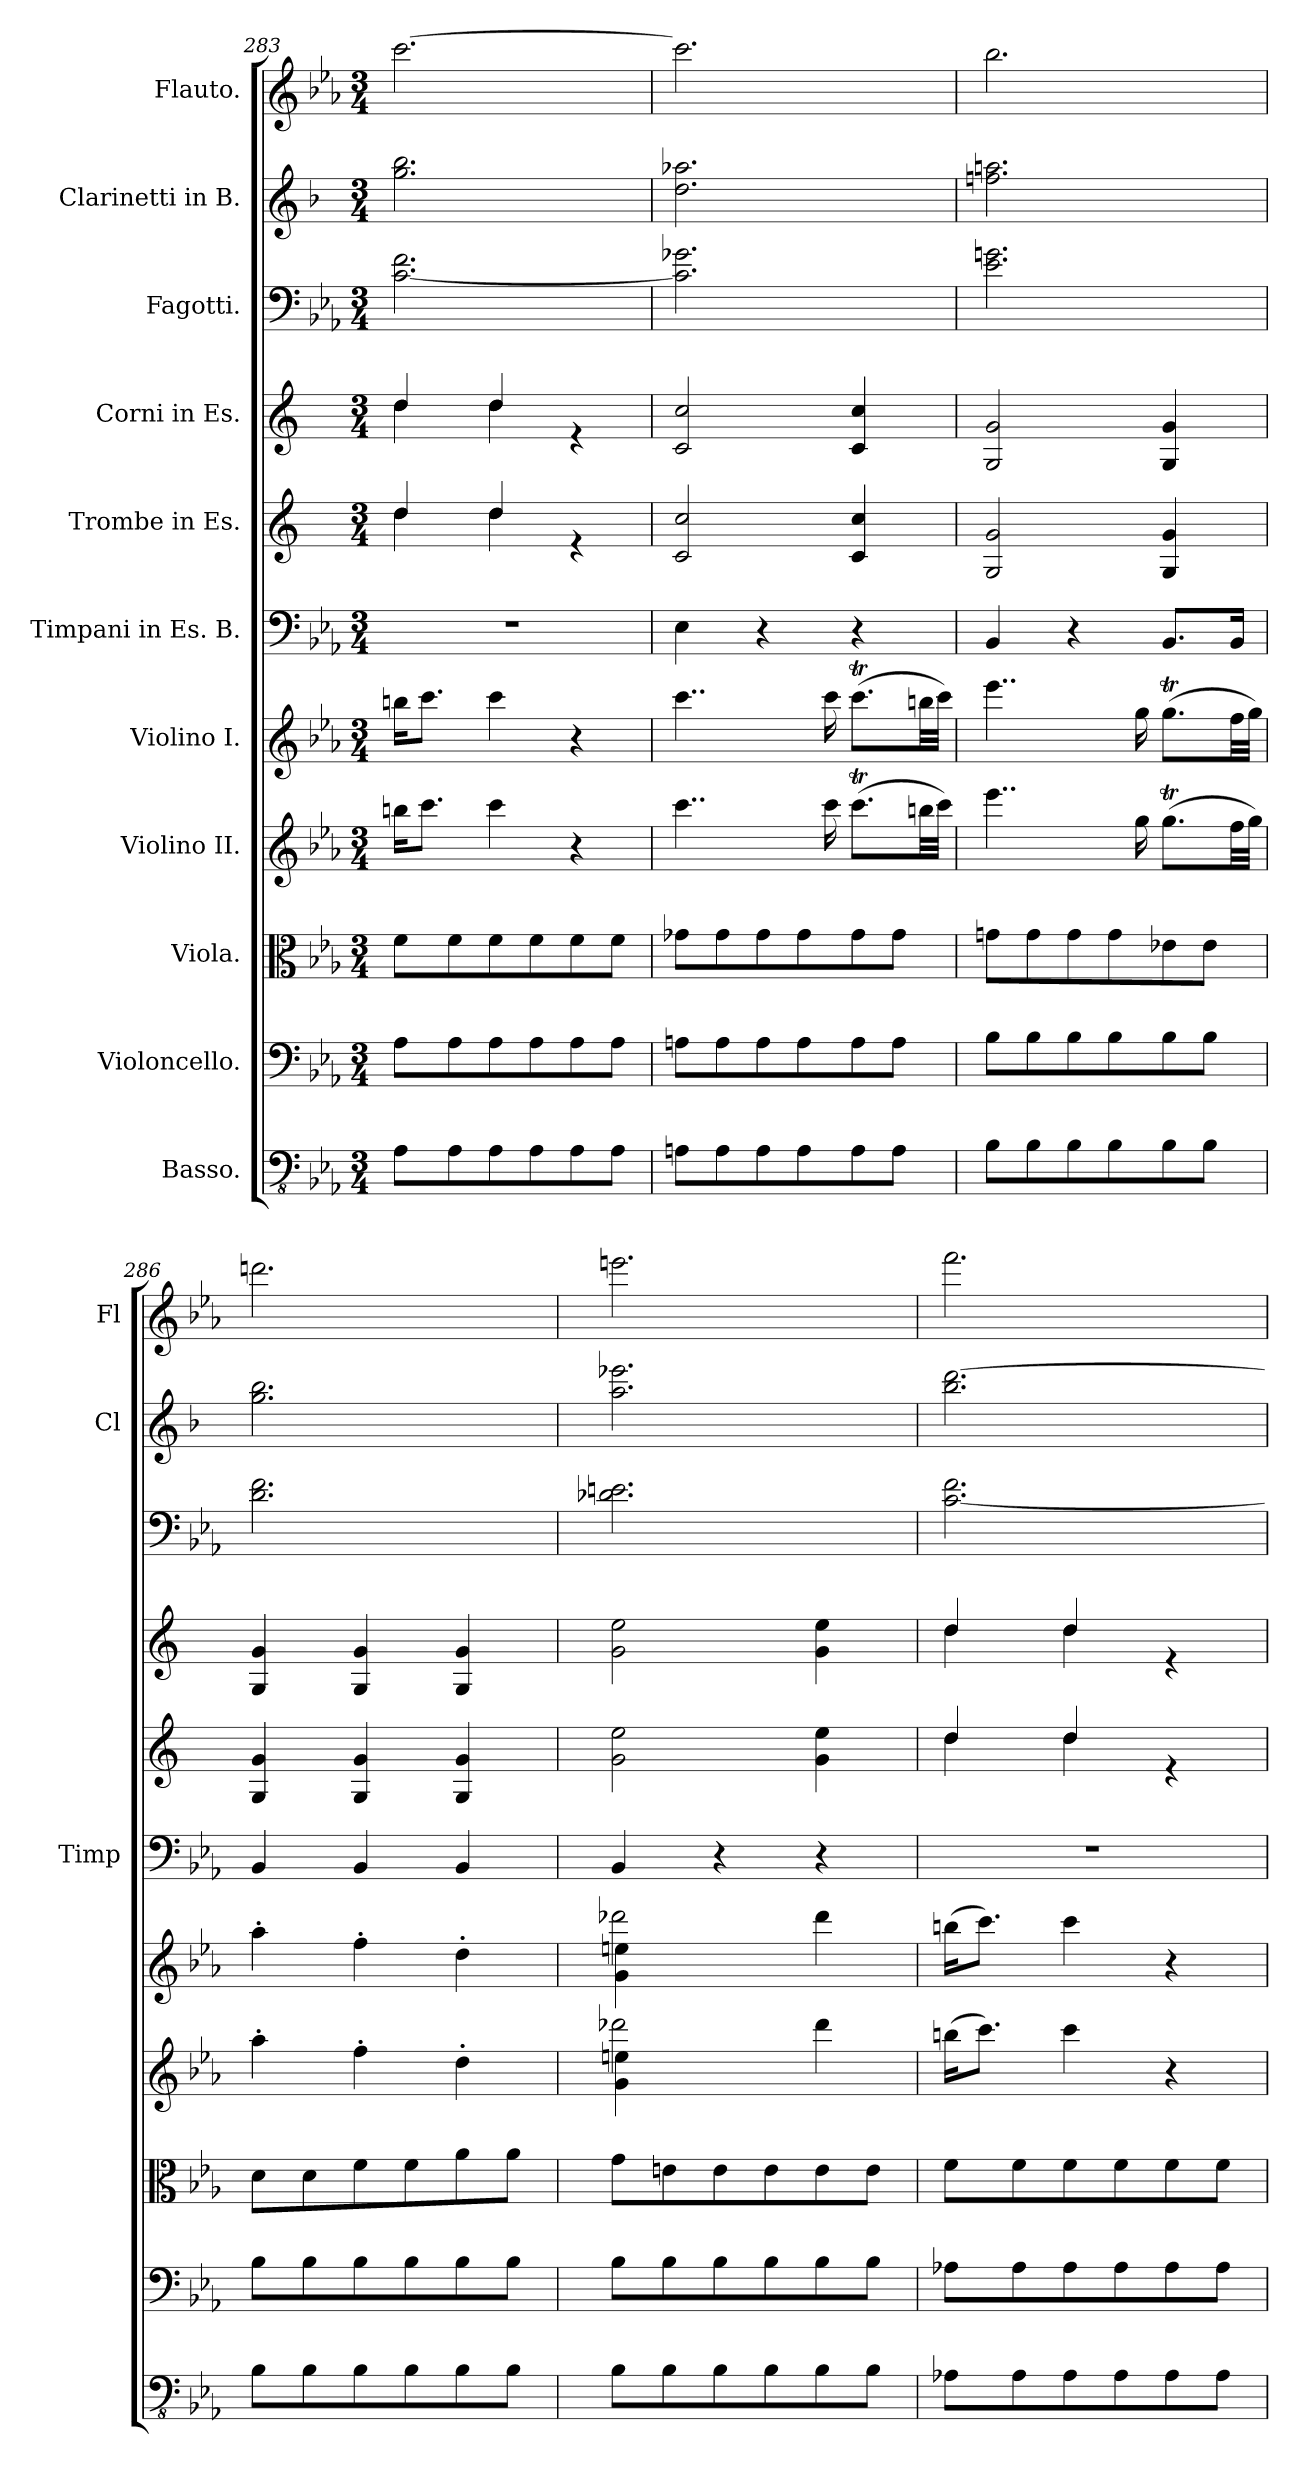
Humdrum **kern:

**kern	**kern	**kern	**kern	**kern	**kern	**kern	**kern	**kern	**kern	**kern
*part11	*part10	*part9	*part8	*part7	*part6	*part5	*part4	*part3	*part2	*part1
*staff11	*staff10	*staff9	*staff8	*staff7	*staff6	*staff5	*staff4	*staff3	*staff2	*staff1
*I"Basso.	*I"Violoncello.	*I"Viola.	*I"Violino II.	*I"Violino I.	*I"Timpani in Es. B.	*I"Trombe in Es.	*I"Corni in Es.	*I"Fagotti.	*I"Clarinetti in B.	*I"Flauto.
*	*	*	*	*	*I'Timp	*	*	*	*I'Cl	*I'Fl
*clefFv4	*clefF4	*clefC3	*clefG2	*clefG2	*clefF4	*clefG2	*clefG2	*clefF4	*clefG2	*clefG2
*	*	*	*	*	*	*ITrd-2c-3	*ITrd5c9	*	*ITrd1c2	*
*k[b-e-a-]	*k[b-e-a-]	*k[b-e-a-]	*k[b-e-a-]	*k[b-e-a-]	*k[b-e-a-]	*k[b-e-a-]	*k[b-e-a-]	*k[b-e-a-]	*k[b-e-a-]	*k[b-e-a-]
*M3/4	*M3/4	*M3/4	*M3/4	*M3/4	*M3/4	*M3/4	*M3/4	*M3/4	*M3/4	*M3/4
=283	=283	=283	=283	=283	=283	=283	=283	=283	=283	=283
*	*	*	*	*	*	*^	*^	*	*	*
8AA-\L	8A-\L	8f\L	16bbn\KL	16bbn\KL	2.r	4ff/	4ff\	4f/	4f\	[2.c\ 2.f\	2.ff\ 2.aa-\	[2.ccc\
.	.	.	8.ccc\J	8.ccc\J	.	.	.	.	.	.	.	.
8AA-\	8A-\	8f\	.	.	.	.	.	.	.	.	.	.
8AA-\	8A-\	8f\	4ccc\	4ccc\	.	4ff/	4ff\	4f/	4f\	.	.	.
8AA-\	8A-\	8f\	.	.	.	.	.	.	.	.	.	.
8AA-\	8A-\	8f\	4r	4r	.	4re	4ryy	4re	4ryy	.	.	.
8AA-\J	8A-\J	8f\J	.	.	.	.	.	.	.	.	.	.
*	*	*	*	*	*	*v	*v	*	*	*	*	*
*	*	*	*	*	*	*	*v	*v	*	*	*
=284	=284	=284	=284	=284	=284	=284	=284	=284	=284	=284
8AAn\L	8An\L	8g-X\L	4..ccc\	4..ccc\	4E-\	2e-/ 2ee-/	2E-/ 2e-/	2.c\] 2.g-X\	2.cc\ 2.gg-X\	2.ccc\]
8AA\	8A\	8g-\	.	.	.	.	.	.	.	.
8AA\	8A\	8g-\	.	.	4r	.	.	.	.	.
8AA\	8A\	8g-\	.	.	.	.	.	.	.	.
.	.	.	16ccc\	16ccc\	.	.	.	.	.	.
8AA\	8A\	8g-\	(>8.cccT\L	(>8.cccT\L	4r	4e-/ 4ee-/	4E-/ 4e-/	.	.	.
8AA\J	8A\J	8g-\J	.	.	.	.	.	.	.	.
.	.	.	32bbn\LL	32bbn\LL	.	.	.	.	.	.
.	.	.	32ccc\JJJ)	32ccc\JJJ)	.	.	.	.	.	.
=285	=285	=285	=285	=285	=285	=285	=285	=285	=285	=285
8BB-\L	8B-\L	8gn\L	4..eee-\	4..eee-\	4BB-/	2B-/ 2b-/	2BB-/ 2B-/	2.e-\ 2.gn\	2.ee-X\ 2.ggn\	2.bb-\
8BB-\	8B-\	8g\	.	.	.	.	.	.	.	.
8BB-\	8B-\	8g\	.	.	4r	.	.	.	.	.
8BB-\	8B-\	8g\	.	.	.	.	.	.	.	.
.	.	.	16gg\	16gg\	.	.	.	.	.	.
8BB-\	8B-\	8e-X\	(>8.ggt\L	(>8.ggt\L	8.BB-/L	4B-/ 4b-/	4BB-/ 4B-/	.	.	.
8BB-\J	8B-\J	8e-\J	.	.	.	.	.	.	.	.
.	.	.	32ff\LL	32ff\LL	16BB-/Jk	.	.	.	.	.
.	.	.	32gg\JJJ)	32gg\JJJ)	.	.	.	.	.	.
=286	=286	=286	=286	=286	=286	=286	=286	=286	=286	=286
8BB-\L	8B-\L	8d\L	4aa-'\	4aa-'\	4BB-/	4B-/ 4b-/	4BB-/ 4B-/	2.d\ 2.f\	2.ff\ 2.aa-\	2.dddn\
8BB-\	8B-\	8d\	.	.	.	.	.	.	.	.
8BB-\	8B-\	8f\	4ff'\	4ff'\	4BB-/	4B-/ 4b-/	4BB-/ 4B-/	.	.	.
8BB-\	8B-\	8f\	.	.	.	.	.	.	.	.
8BB-\	8B-\	8a-\	4dd'\	4dd'\	4BB-/	4B-/ 4b-/	4BB-/ 4B-/	.	.	.
8BB-\J	8B-\J	8a-\J	.	.	.	.	.	.	.	.
=287	=287	=287	=287	=287	=287	=287	=287	=287	=287	=287
*	*	*	*^	*^	*	*	*	*	*	*
8BB-\L	8B-\L	8g\L	2ddd-X\	4g\ 4een\	2ddd-X\	4g\ 4een\	4BB-/	2b-\ 2gg\	2B-\ 2g\	2.d-X\ 2.en\	2.gg\ 2.ddd-X\	2.eeen\
8BB-\	8B-\	8en\	.	.	.	.	.	.	.	.	.	.
8BB-\	8B-\	8e\	.	2ryy	.	2ryy	4r	.	.	.	.	.
8BB-\	8B-\	8e\	.	.	.	.	.	.	.	.	.	.
8BB-\	8B-\	8e\	4ddd-\	.	4ddd-\	.	4r	4b-\ 4gg\	4B-\ 4g\	.	.	.
8BB-\J	8B-\J	8e\J	.	.	.	.	.	.	.	.	.	.
*	*	*	*v	*v	*	*	*	*	*	*	*	*
*	*	*	*	*v	*v	*	*	*	*	*	*
!!LO:LB:g=z
=288	=288	=288	=288	=288	=288	=288	=288	=288	=288	=288
*	*	*	*	*	*	*^	*^	*	*	*
8AA-X\L	8A-X\L	8f\L	(>16bbn\KL	(>16bbn\KL	2.r	4ff/	4ff\	4f/	4f\	[2.c\ 2.f\	2.aa-\ [2.ccc\	2.fff\
.	.	.	8.ccc\J)	8.ccc\J)	.	.	.	.	.	.	.	.
8AA-\	8A-\	8f\	.	.	.	.	.	.	.	.	.	.
8AA-\	8A-\	8f\	4ccc\	4ccc\	.	4ff/	4ff\	4f/	4f\	.	.	.
8AA-\	8A-\	8f\	.	.	.	.	.	.	.	.	.	.
8AA-\	8A-\	8f\	4r	4r	.	4re	4ryy	4re	4ryy	.	.	.
8AA-\J	8A-\J	8f\J	.	.	.	.	.	.	.	.	.	.
*	*	*	*	*	*	*v	*v	*	*	*	*	*
*	*	*	*	*	*	*	*v	*v	*	*	*
=	=	=	=	=	=	=	=	=	=	=
*-	*-	*-	*-	*-	*-	*-	*-	*-	*-	*-
